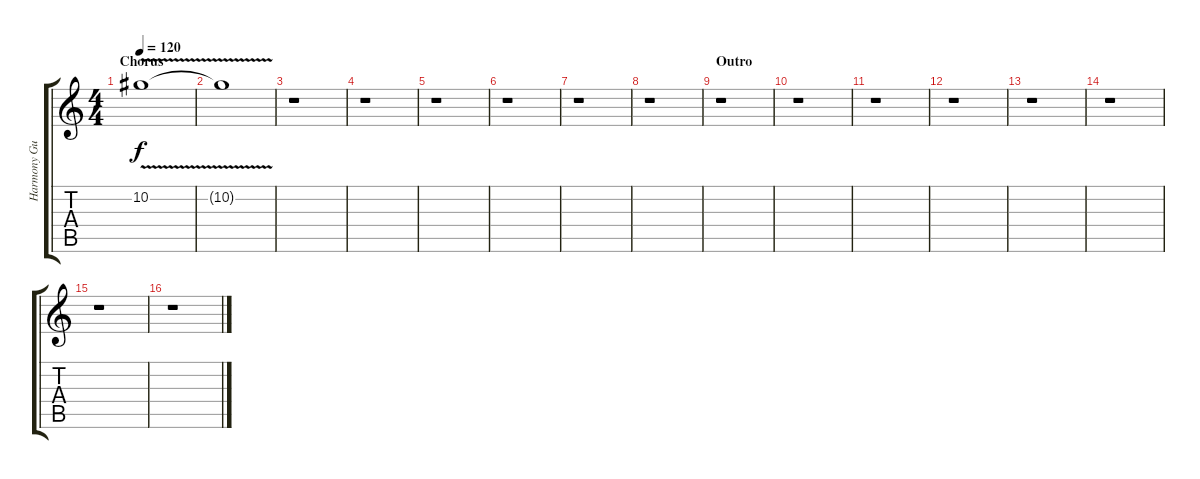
\track ("Harmony Guitar (Dave Mustaine)" "Harmony Gu") {instrument distortionguitar}
\staff {score tabs}
\tuning (Eb4 Bb3 Gb3 Db3 Ab2 Eb2) {hide}
\ts (4 4)
\section ("" "Chorus")
\tempo 120
\clef g2
\ks c
10.2{v}.1{dy f} |
10.2{t}.1 |
r.1 |
r.1 |
r.1 |
r.1 |
r.1 |
r.1 |
\section ("" "Outro")
r.1 |
r.1 |
r.1 |
r.1 |
r.1 |
r.1 |
r.1 |
r.1
